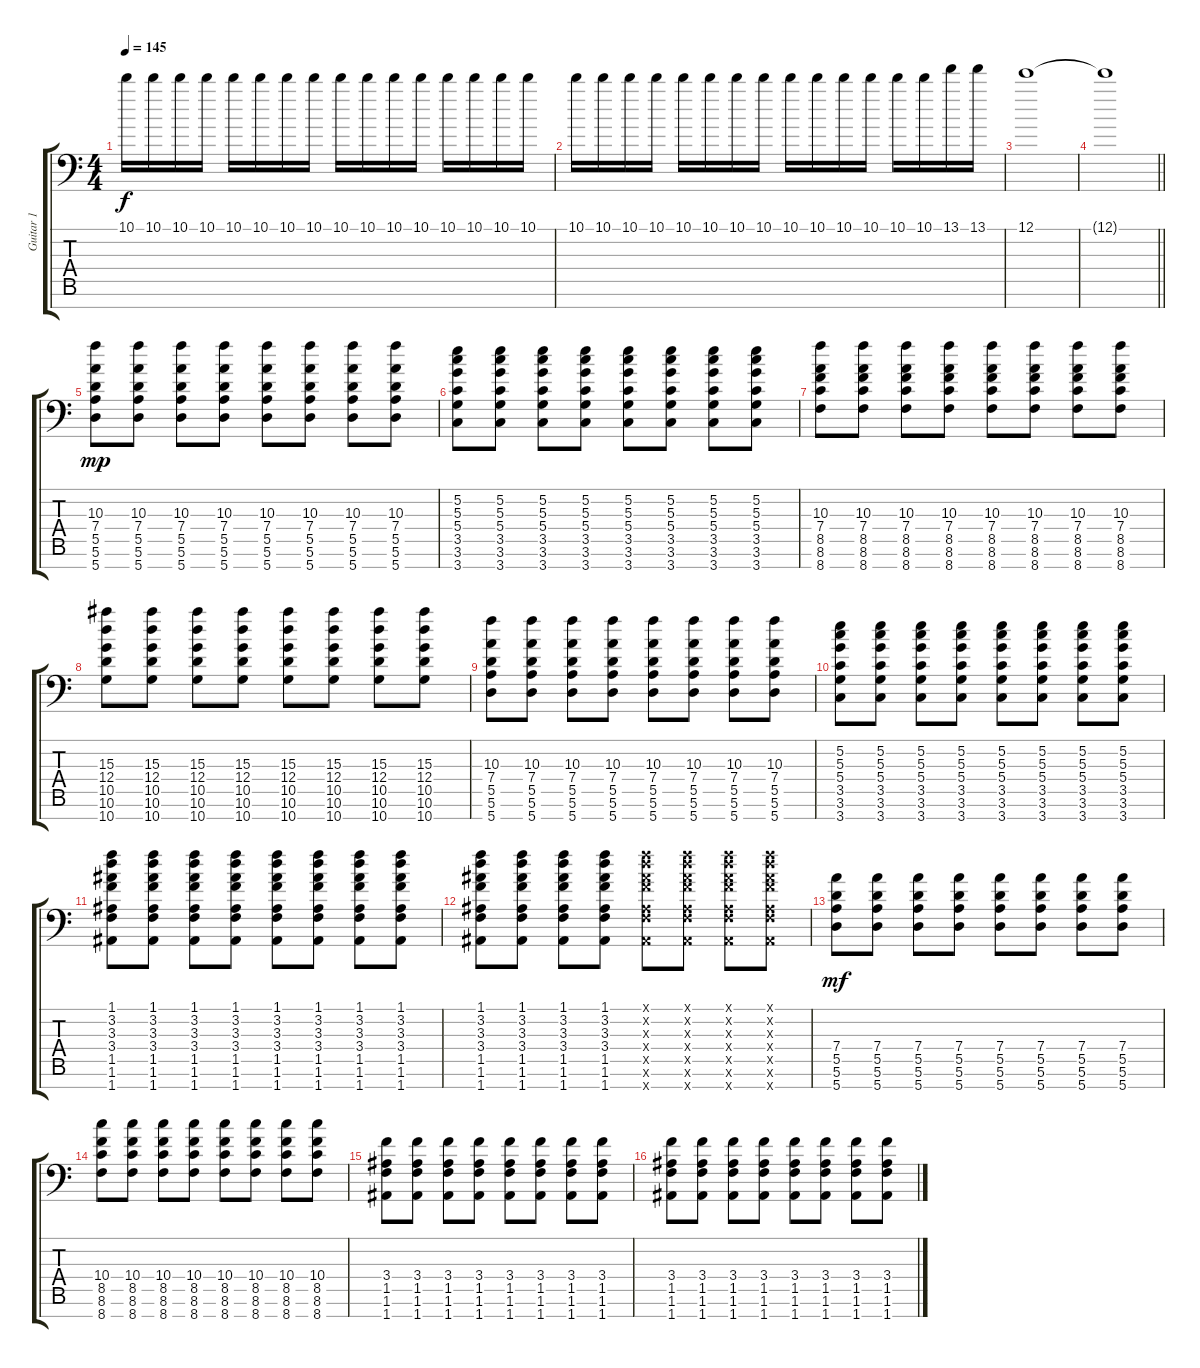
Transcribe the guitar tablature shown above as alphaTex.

\track ("Guitar 1" "Guitar 1") {instrument distortionguitar}
\staff {score tabs}
\tuning (E4 B3 G3 D3 A2 E2 A1) {hide}
\ts (4 4)
\tempo 145
\clef f4
\ks c
10.1.16{dy f} 10.1.16 10.1.16 10.1.16 10.1.16 10.1.16 10.1.16 10.1.16 10.1.16 10.1.16 10.1.16 10.1.16 10.1.16 10.1.16 10.1.16 10.1.16 |
10.1.16 10.1.16 10.1.16 10.1.16 10.1.16 10.1.16 10.1.16 10.1.16 10.1.16 10.1.16 10.1.16 10.1.16 10.1.16 10.1.16 13.1.16 13.1.16 |
12.1.1 |
\barLineRight lightlight
12.1{t}.1 |
\section ("" "")
(10.3 7.4 5.5 5.6 5.7).8{dy mp volume 14 balance 4 instrument distortionguitar} (10.3 7.4 5.5 5.6 5.7).8 (10.3 7.4 5.5 5.6 5.7).8 (10.3 7.4 5.5 5.6 5.7).8 (10.3 7.4 5.5 5.6 5.7).8 (10.3 7.4 5.5 5.6 5.7).8 (10.3 7.4 5.5 5.6 5.7).8 (10.3 7.4 5.5 5.6 5.7).8 |
(5.2 5.3 5.4 3.5 3.6 3.7).8 (5.2 5.3 5.4 3.5 3.6 3.7).8 (5.2 5.3 5.4 3.5 3.6 3.7).8 (5.2 5.3 5.4 3.5 3.6 3.7).8 (5.2 5.3 5.4 3.5 3.6 3.7).8 (5.2 5.3 5.4 3.5 3.6 3.7).8 (5.2 5.3 5.4 3.5 3.6 3.7).8 (5.2 5.3 5.4 3.5 3.6 3.7).8 |
(10.3 7.4 8.5 8.6 8.7).8 (10.3 7.4 8.5 8.6 8.7).8 (10.3 7.4 8.5 8.6 8.7).8 (10.3 7.4 8.5 8.6 8.7).8 (10.3 7.4 8.5 8.6 8.7).8 (10.3 7.4 8.5 8.6 8.7).8 (10.3 7.4 8.5 8.6 8.7).8 (10.3 7.4 8.5 8.6 8.7).8 |
(15.3 12.4 10.5 10.6 10.7).8 (15.3 12.4 10.5 10.6 10.7).8 (15.3 12.4 10.5 10.6 10.7).8 (15.3 12.4 10.5 10.6 10.7).8 (15.3 12.4 10.5 10.6 10.7).8 (15.3 12.4 10.5 10.6 10.7).8 (15.3 12.4 10.5 10.6 10.7).8 (15.3 12.4 10.5 10.6 10.7).8 |
(10.3 7.4 5.5 5.6 5.7).8 (10.3 7.4 5.5 5.6 5.7).8 (10.3 7.4 5.5 5.6 5.7).8 (10.3 7.4 5.5 5.6 5.7).8 (10.3 7.4 5.5 5.6 5.7).8 (10.3 7.4 5.5 5.6 5.7).8 (10.3 7.4 5.5 5.6 5.7).8 (10.3 7.4 5.5 5.6 5.7).8 |
(5.2 5.3 5.4 3.5 3.6 3.7).8 (5.2 5.3 5.4 3.5 3.6 3.7).8 (5.2 5.3 5.4 3.5 3.6 3.7).8 (5.2 5.3 5.4 3.5 3.6 3.7).8 (5.2 5.3 5.4 3.5 3.6 3.7).8 (5.2 5.3 5.4 3.5 3.6 3.7).8 (5.2 5.3 5.4 3.5 3.6 3.7).8 (5.2 5.3 5.4 3.5 3.6 3.7).8 |
(1.1 3.2 3.3 3.4 1.5 1.6 1.7).8 (1.1 3.2 3.3 3.4 1.5 1.6 1.7).8 (1.1 3.2 3.3 3.4 1.5 1.6 1.7).8 (1.1 3.2 3.3 3.4 1.5 1.6 1.7).8 (1.1 3.2 3.3 3.4 1.5 1.6 1.7).8 (1.1 3.2 3.3 3.4 1.5 1.6 1.7).8 (1.1 3.2 3.3 3.4 1.5 1.6 1.7).8 (1.1 3.2 3.3 3.4 1.5 1.6 1.7).8 |
(1.1 3.2 3.3 3.4 1.5 1.6 1.7).8 (1.1 3.2 3.3 3.4 1.5 1.6 1.7).8 (1.1 3.2 3.3 3.4 1.5 1.6 1.7).8 (1.1 3.2 3.3 3.4 1.5 1.6 1.7).8 (1.1{x} 3.2{x} 3.3{x} 3.4{x} 1.5{x} 1.6{x} 1.7{x}).8 (1.1{x} 3.2{x} 3.3{x} 3.4{x} 1.5{x} 1.6{x} 1.7{x}).8 (1.1{x} 3.2{x} 3.3{x} 3.4{x} 1.5{x} 1.6{x} 1.7{x}).8 (1.1{x} 3.2{x} 3.3{x} 3.4{x} 1.5{x} 1.6{x} 1.7{x}).8 |
(7.4 5.5 5.6 5.7).8{dy mf} (7.4 5.5 5.6 5.7).8 (7.4 5.5 5.6 5.7).8 (7.4 5.5 5.6 5.7).8 (7.4 5.5 5.6 5.7).8 (7.4 5.5 5.6 5.7).8 (7.4 5.5 5.6 5.7).8 (7.4 5.5 5.6 5.7).8 |
(10.4 8.5 8.6 8.7).8 (10.4 8.5 8.6 8.7).8 (10.4 8.5 8.6 8.7).8 (10.4 8.5 8.6 8.7).8 (10.4 8.5 8.6 8.7).8 (10.4 8.5 8.6 8.7).8 (10.4 8.5 8.6 8.7).8 (10.4 8.5 8.6 8.7).8 |
(3.4 1.5 1.6 1.7).8 (3.4 1.5 1.6 1.7).8 (3.4 1.5 1.6 1.7).8 (3.4 1.5 1.6 1.7).8 (3.4 1.5 1.6 1.7).8 (3.4 1.5 1.6 1.7).8 (3.4 1.5 1.6 1.7).8 (3.4 1.5 1.6 1.7).8 |
(3.4 1.5 1.6 1.7).8 (3.4 1.5 1.6 1.7).8 (3.4 1.5 1.6 1.7).8 (3.4 1.5 1.6 1.7).8 (3.4 1.5 1.6 1.7).8 (3.4 1.5 1.6 1.7).8 (3.4 1.5 1.6 1.7).8 (3.4 1.5 1.6 1.7).8
